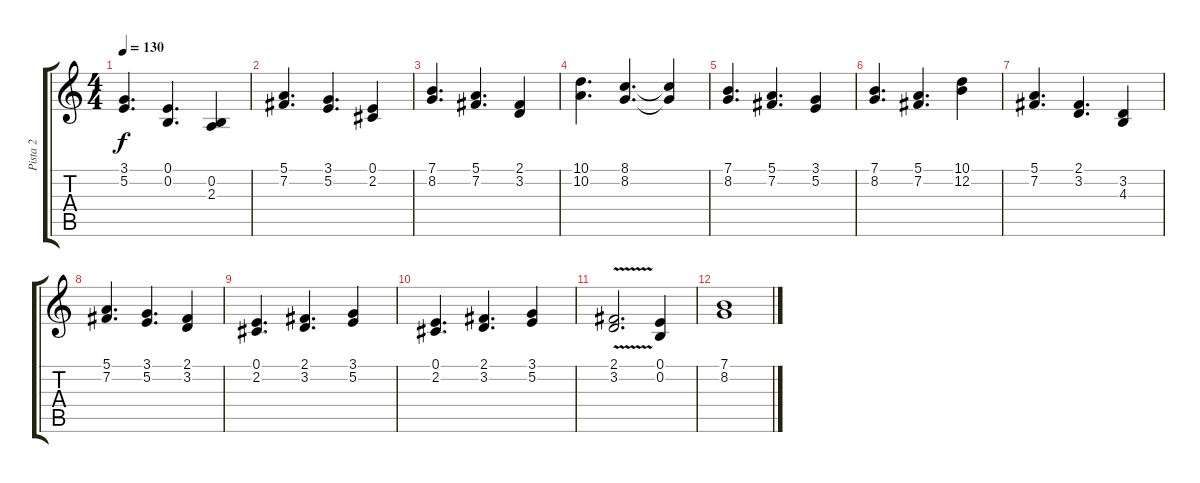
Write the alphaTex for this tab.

\track ("Pista 2" "Pista 2") {instrument churchorgan}
\staff {score tabs}
\tuning (E4 B3 G3 D3 A2 E2) {hide}
\ts (4 4)
\tempo 130
\clef g2
\ks c
(3.1 5.2).4{d dy f} (0.1 0.2).4{d} (0.2 2.3).4 |
(5.1 7.2).4{d} (3.1 5.2).4{d} (0.1 2.2).4 |
(7.1 8.2).4{d} (5.1 7.2).4{d} (2.1 3.2).4 |
(10.1 10.2).4{d} (8.1 8.2).4{d} (8.1{t} 8.2{t}).4 |
(7.1 8.2).4{d} (5.1 7.2).4{d} (3.1 5.2).4 |
(7.1 8.2).4{d} (5.1 7.2).4{d} (10.1 12.2).4 |
(5.1 7.2).4{d} (2.1 3.2).4{d} (3.2 4.3).4 |
(5.1 7.2).4{d} (3.1 5.2).4{d} (2.1 3.2).4 |
(0.1 2.2).4{d} (2.1 3.2).4{d} (3.1 5.2).4 |
(0.1 2.2).4{d} (2.1 3.2).4{d} (3.1 5.2).4 |
(2.1{v} 3.2).2{d} (0.1 0.2).4 |
(7.1 8.2).1
